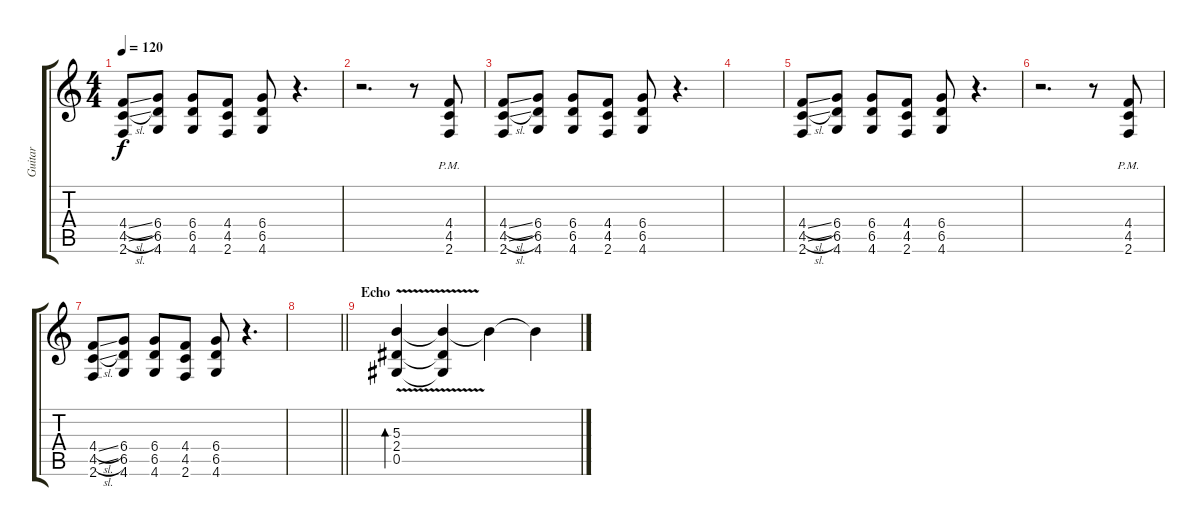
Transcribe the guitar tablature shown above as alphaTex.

\track ("Guitar" "Guitar") {instrument overdrivenguitar}
\staff {score tabs}
\tuning (Eb4 Bb3 Gb3 Db3 Ab2 Eb2) {hide}
\ts (4 4)
\tempo 120
\clef g2
\ks c
(4.4{sl} 4.5{sl} 2.6).8{dy f volume 12} (6.4 6.5 4.6).8 (6.4 6.5 4.6).8 (4.4 4.5 2.6).8 (6.4 6.5 4.6).8 r.4{d} |
r.2{d volume 12} r.8 (4.4{pm} 4.5{pm} 2.6{pm}).8 |
(4.4{sl} 4.5{sl} 2.6).8{volume 12} (6.4 6.5 4.6).8 (6.4 6.5 4.6).8 (4.4 4.5 2.6).8 (6.4 6.5 4.6).8 r.4{d} |
|
(4.4{sl} 4.5{sl} 2.6).8{volume 12} (6.4 6.5 4.6).8 (6.4 6.5 4.6).8 (4.4 4.5 2.6).8 (6.4 6.5 4.6).8 r.4{d} |
r.2{d volume 12} r.8 (4.4{pm} 4.5{pm} 2.6{pm}).8 |
(4.4{sl} 4.5{sl} 2.6).8{volume 12} (6.4 6.5 4.6).8 (6.4 6.5 4.6).8 (4.4 4.5 2.6).8 (6.4 6.5 4.6).8 r.4{d} |
\barLineRight lightlight
|
\section ("" "Echo")
(5.3{v} 2.4 0.5).4{bd 480 volume 12} (5.3{t} 2.4{t} 0.5{t}).4 5.3{t}.4 5.3{t}.4
